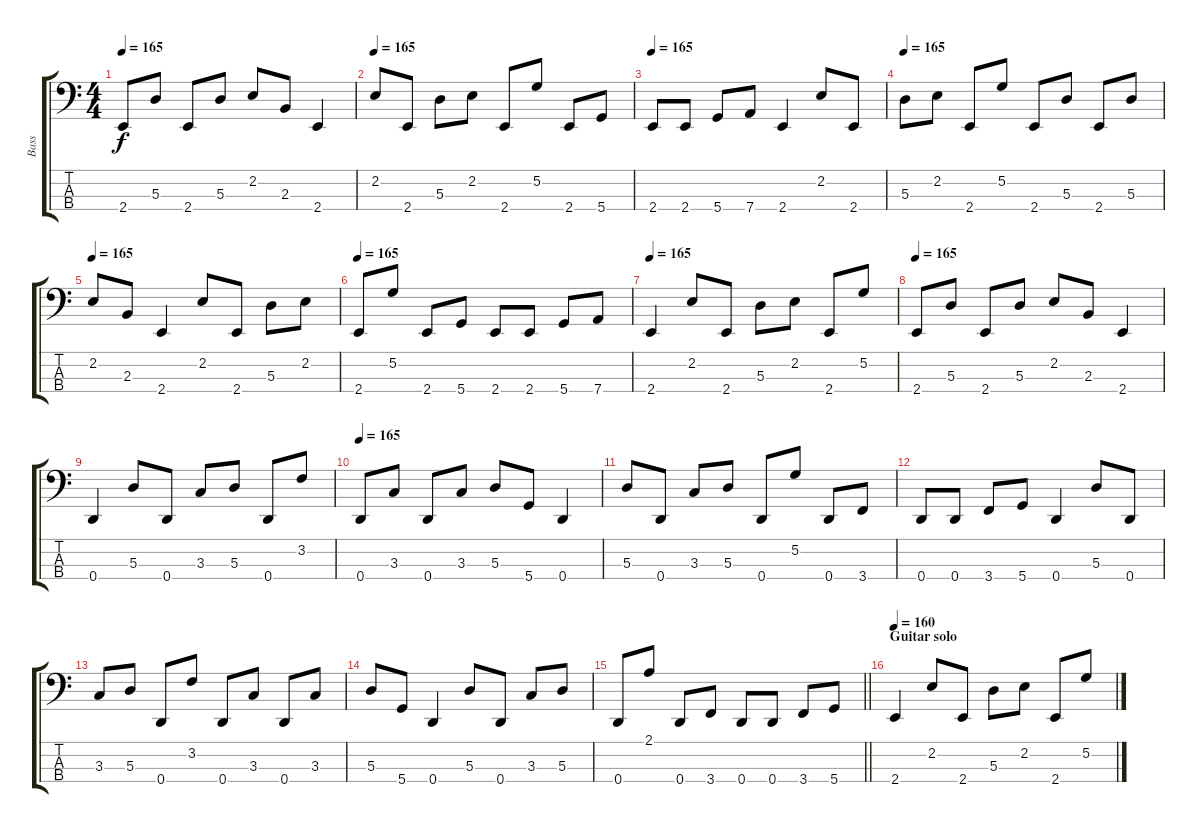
\track ("Bass" "Bass") {instrument electricbassfinger}
\staff {score tabs}
\tuning (G2 D2 A1 D1) {hide}
\ts (4 4)
\tempo 165
\clef f4
\ks c
2.4.8{dy f} 5.3.8 2.4.8 5.3.8 2.2.8 2.3.8 2.4.4 |
\tempo 165
2.2.8 2.4.8 5.3.8 2.2.8 2.4.8 5.2.8 2.4.8 5.4.8 |
\tempo 165
2.4.8 2.4.8 5.4.8 7.4.8 2.4.4 2.2.8 2.4.8 |
\tempo 165
5.3.8 2.2.8 2.4.8 5.2.8 2.4.8 5.3.8 2.4.8 5.3.8 |
\tempo 165
2.2.8 2.3.8 2.4.4 2.2.8 2.4.8 5.3.8 2.2.8 |
\tempo 165
2.4.8 5.2.8 2.4.8 5.4.8 2.4.8 2.4.8 5.4.8 7.4.8 |
\tempo 165
2.4.4 2.2.8 2.4.8 5.3.8 2.2.8 2.4.8 5.2.8 |
\tempo 165
2.4.8 5.3.8 2.4.8 5.3.8 2.2.8 2.3.8 2.4.4 |
0.4.4 5.3.8 0.4.8 3.3.8 5.3.8 0.4.8 3.2.8 |
\tempo 165
0.4.8 3.3.8 0.4.8 3.3.8 5.3.8 5.4.8 0.4.4 |
5.3.8 0.4.8 3.3.8 5.3.8 0.4.8 5.2.8 0.4.8 3.4.8 |
0.4.8 0.4.8 3.4.8 5.4.8 0.4.4 5.3.8 0.4.8 |
3.3.8 5.3.8 0.4.8 3.2.8 0.4.8 3.3.8 0.4.8 3.3.8 |
5.3.8 5.4.8 0.4.4 5.3.8 0.4.8 3.3.8 5.3.8 |
\barLineRight lightlight
0.4.8 2.1.8 0.4.8 3.4.8 0.4.8 0.4.8 3.4.8 5.4.8 |
\section ("" "Guitar solo")
\tempo 160
2.4.4 2.2.8 2.4.8 5.3.8 2.2.8 2.4.8 5.2.8
